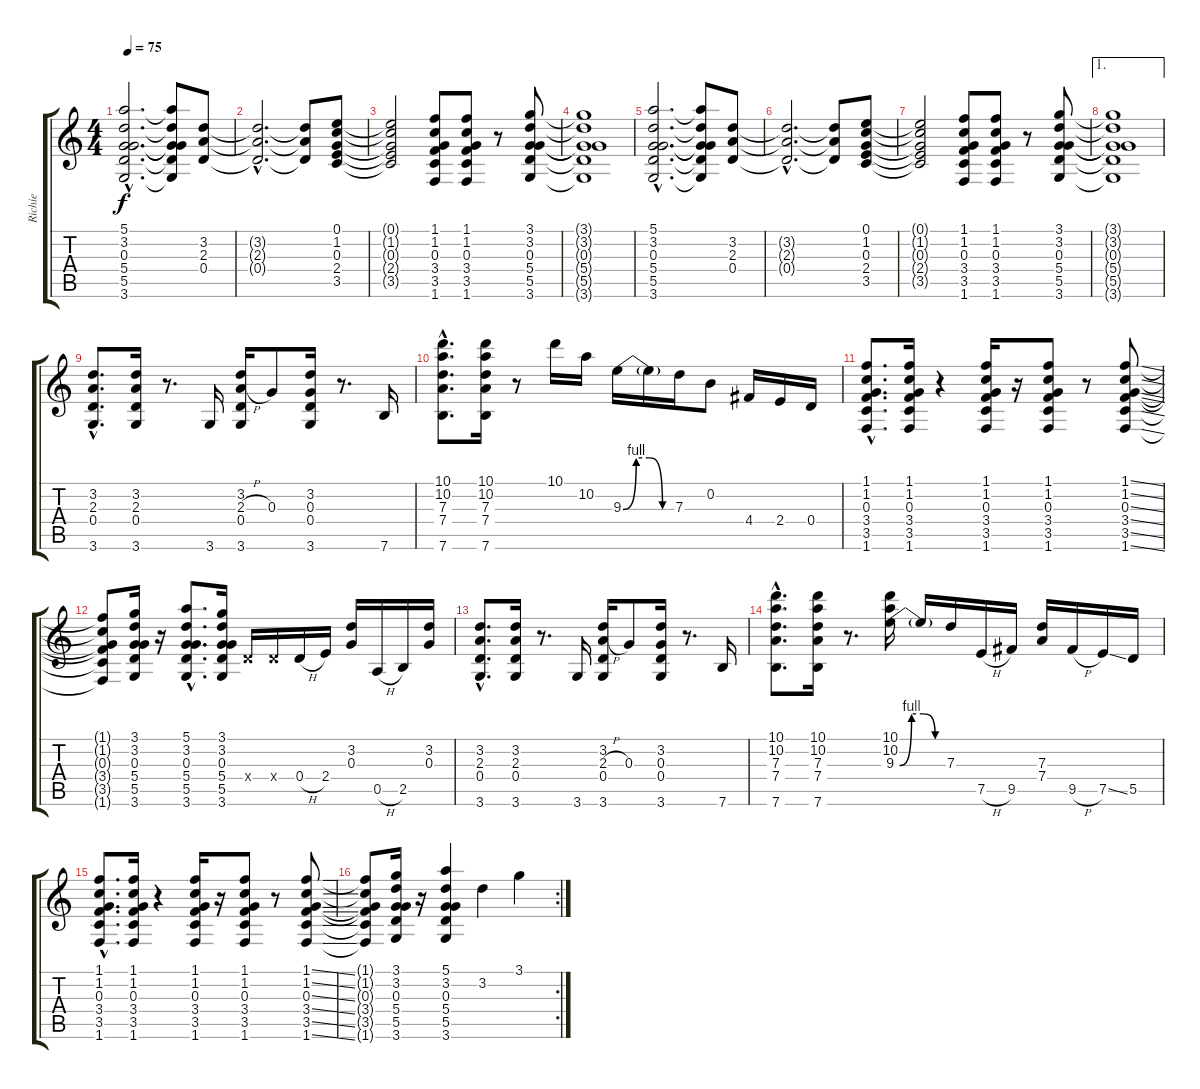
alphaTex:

\track ("Richie" "Richie") {instrument electricguitarclean}
\staff {score tabs}
\tuning (E4 B3 G3 D3 A2 E2) {hide}
\ts (4 4)
\tempo 75
\clef g2
\ks c
(5.1{hac} 3.2{hac} 0.3{hac} 5.4{hac} 5.5{hac} 3.6{hac}).2{d dy f} (5.1{t} 3.2{t} 0.3{t} 5.4{t} 5.5{t} 3.6{t}).8 (3.2 2.3 0.4).8 |
(3.2{hac t} 2.3{hac t} 0.4{hac t}).2{d} (3.2{t} 2.3{t} 0.4{t}).8 (0.1 1.2 0.3 2.4 3.5).8 |
(0.1{t} 1.2{t} 0.3{t} 2.4{t} 3.5{t}).2 (1.1 1.2 0.3 3.4 3.5 1.6).8 (1.1 1.2 0.3 3.4 3.5 1.6).8 r.8 (3.1 3.2 0.3 5.4 5.5 3.6).8 |
(3.1{t} 3.2{t} 0.3{t} 5.4{t} 5.5{t} 3.6{t}).1 |
(5.1{hac} 3.2{hac} 0.3{hac} 5.4{hac} 5.5{hac} 3.6{hac}).2{d} (5.1{t} 3.2{t} 0.3{t} 5.4{t} 5.5{t} 3.6{t}).8 (3.2 2.3 0.4).8 |
(3.2{hac t} 2.3{hac t} 0.4{hac t}).2{d} (3.2{t} 2.3{t} 0.4{t}).8 (0.1 1.2 0.3 2.4 3.5).8 |
(0.1{t} 1.2{t} 0.3{t} 2.4{t} 3.5{t}).2 (1.1 1.2 0.3 3.4 3.5 1.6).8 (1.1 1.2 0.3 3.4 3.5 1.6).8 r.8 (3.1 3.2 0.3 5.4 5.5 3.6).8 |
\ae 1
(3.1{t} 3.2{t} 0.3{t} 5.4{t} 5.5{t} 3.6{t}).1 |
(3.2{hac} 2.3{hac} 0.4{hac} 3.6{hac}).8{d} (3.2 2.3 0.4 3.6).16 r.8{d} 3.6.16 (3.2 2.3{h} 0.4 3.6).16 0.3.8 (3.2 0.3 0.4 3.6).16 r.8{d} 7.6.16 |
(10.1{hac} 10.2{hac} 7.3{hac} 7.4{hac} 7.6{hac}).8{d} (10.1 10.2 7.3 7.4 7.6).16 r.8 10.1.16 10.2.16 9.3{be (custom 0 0 15 4 30 4 45 0 60 0)}.16 9.3{t}.16 7.3.16 0.2.8 4.4.16 2.4.16 0.4.16 |
(1.1{hac} 1.2{hac} 0.3{hac} 3.4{hac} 3.5{hac} 1.6{hac}).8{d} (1.1 1.2 0.3 3.4 3.5 1.6).16 r.4 (1.1 1.2 0.3 3.4 3.5 1.6).16 r.16 (1.1 1.2 0.3 3.4 3.5 1.6).8 r.8 (1.1{ss} 1.2{ss} 0.3{ss} 3.4{ss} 3.5{ss} 1.6{ss}).8 |
(1.1{t} 1.2{t} 0.3{t} 3.4{t} 3.5{t} 1.6{t}).8 (3.1 3.2 0.3 5.4 5.5 3.6).16 r.16 (5.1{hac} 3.2{hac} 0.3{hac} 5.4{hac} 5.5{hac} 3.6{hac}).8{d} (3.1 3.2 0.3 5.4 5.5 3.6).16 0.4{x}.16 0.4{x}.16 0.4{h}.16 2.4.16 (3.2 0.3).16 0.5{h}.16 2.5.16 (3.2 0.3).16 |
(3.2{hac} 2.3{hac} 0.4{hac} 3.6{hac}).8{d} (3.2 2.3 0.4 3.6).16 r.8{d} 3.6.16 (3.2 2.3{h} 0.4 3.6).16 0.3.8 (3.2 0.3 0.4 3.6).16 r.8{d} 7.6.16 |
(10.1{hac} 10.2{hac} 7.3{hac} 7.4{hac} 7.6{hac}).8{d} (10.1 10.2 7.3 7.4 7.6).16 r.8{d} (10.1 10.2 9.3{be (custom 0 0 15 4 30 4 45 0 60 0)}).16 9.3{t}.16 7.3.16 7.5{h}.16 9.5.16 (7.3 7.4).16 9.5{h}.16 7.5{ss}.16 5.5.16 |
(1.1{hac} 1.2{hac} 0.3{hac} 3.4{hac} 3.5{hac} 1.6{hac}).8{d} (1.1 1.2 0.3 3.4 3.5 1.6).16 r.4 (1.1 1.2 0.3 3.4 3.5 1.6).16 r.16 (1.1 1.2 0.3 3.4 3.5 1.6).8 r.8 (1.1{ss} 1.2{ss} 0.3{ss} 3.4{ss} 3.5{ss} 1.6{ss}).8 |
\rc 2
(1.1{t} 1.2{t} 0.3{t} 3.4{t} 3.5{t} 1.6{t}).8 (3.1 3.2 0.3 5.4 5.5 3.6).16 r.16 (5.1 3.2 0.3 5.4 5.5 3.6).4 3.2.4 3.1.4
